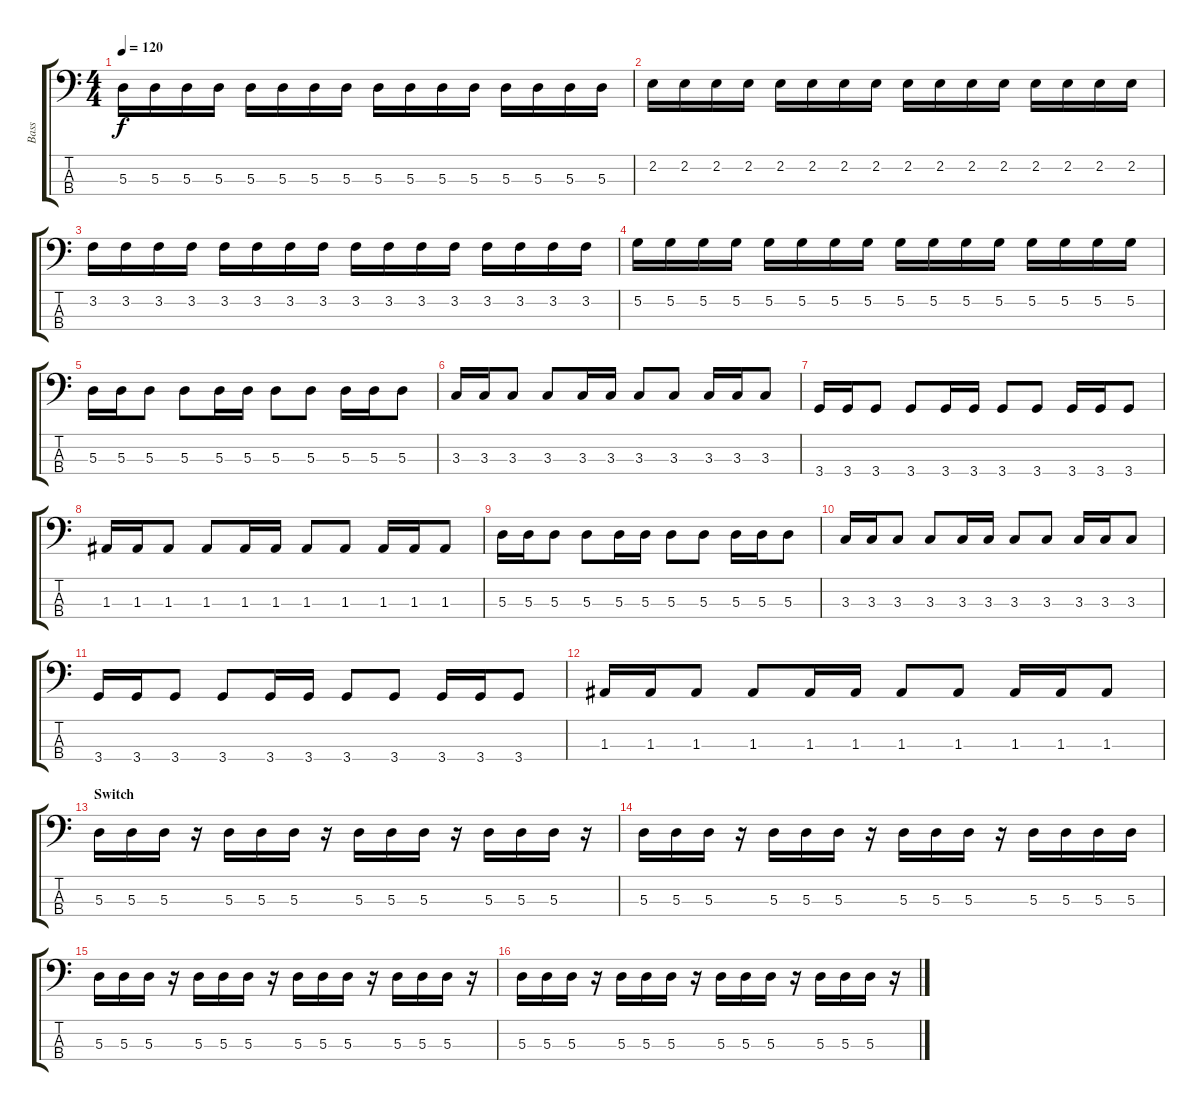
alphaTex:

\track ("Bass" "Bass") {instrument electricbassfinger}
\staff {score tabs}
\tuning (G2 D2 A1 E1) {hide}
\ts (4 4)
\tempo 120
\clef f4
\ks c
5.3.16{dy f} 5.3.16 5.3.16 5.3.16 5.3.16 5.3.16 5.3.16 5.3.16 5.3.16 5.3.16 5.3.16 5.3.16 5.3.16 5.3.16 5.3.16 5.3.16 |
2.2.16 2.2.16 2.2.16 2.2.16 2.2.16 2.2.16 2.2.16 2.2.16 2.2.16 2.2.16 2.2.16 2.2.16 2.2.16 2.2.16 2.2.16 2.2.16 |
3.2.16 3.2.16 3.2.16 3.2.16 3.2.16 3.2.16 3.2.16 3.2.16 3.2.16 3.2.16 3.2.16 3.2.16 3.2.16 3.2.16 3.2.16 3.2.16 |
5.2.16 5.2.16 5.2.16 5.2.16 5.2.16 5.2.16 5.2.16 5.2.16 5.2.16 5.2.16 5.2.16 5.2.16 5.2.16 5.2.16 5.2.16 5.2.16 |
5.3.16 5.3.16 5.3.8 5.3.8 5.3.16 5.3.16 5.3.8 5.3.8 5.3.16 5.3.16 5.3.8 |
3.3.16 3.3.16 3.3.8 3.3.8 3.3.16 3.3.16 3.3.8 3.3.8 3.3.16 3.3.16 3.3.8 |
3.4.16 3.4.16 3.4.8 3.4.8 3.4.16 3.4.16 3.4.8 3.4.8 3.4.16 3.4.16 3.4.8 |
1.3.16 1.3.16 1.3.8 1.3.8 1.3.16 1.3.16 1.3.8 1.3.8 1.3.16 1.3.16 1.3.8 |
5.3.16 5.3.16 5.3.8 5.3.8 5.3.16 5.3.16 5.3.8 5.3.8 5.3.16 5.3.16 5.3.8 |
3.3.16 3.3.16 3.3.8 3.3.8 3.3.16 3.3.16 3.3.8 3.3.8 3.3.16 3.3.16 3.3.8 |
3.4.16 3.4.16 3.4.8 3.4.8 3.4.16 3.4.16 3.4.8 3.4.8 3.4.16 3.4.16 3.4.8 |
1.3.16 1.3.16 1.3.8 1.3.8 1.3.16 1.3.16 1.3.8 1.3.8 1.3.16 1.3.16 1.3.8 |
\section ("" "Switch")
5.3.16 5.3.16 5.3.16 r.16 5.3.16 5.3.16 5.3.16 r.16 5.3.16 5.3.16 5.3.16 r.16 5.3.16 5.3.16 5.3.16 r.16 |
5.3.16 5.3.16 5.3.16 r.16 5.3.16 5.3.16 5.3.16 r.16 5.3.16 5.3.16 5.3.16 r.16 5.3.16 5.3.16 5.3.16 5.3.16 |
5.3.16 5.3.16 5.3.16 r.16 5.3.16 5.3.16 5.3.16 r.16 5.3.16 5.3.16 5.3.16 r.16 5.3.16 5.3.16 5.3.16 r.16 |
5.3.16 5.3.16 5.3.16 r.16 5.3.16 5.3.16 5.3.16 r.16 5.3.16 5.3.16 5.3.16 r.16 5.3.16 5.3.16 5.3.16 r.16
